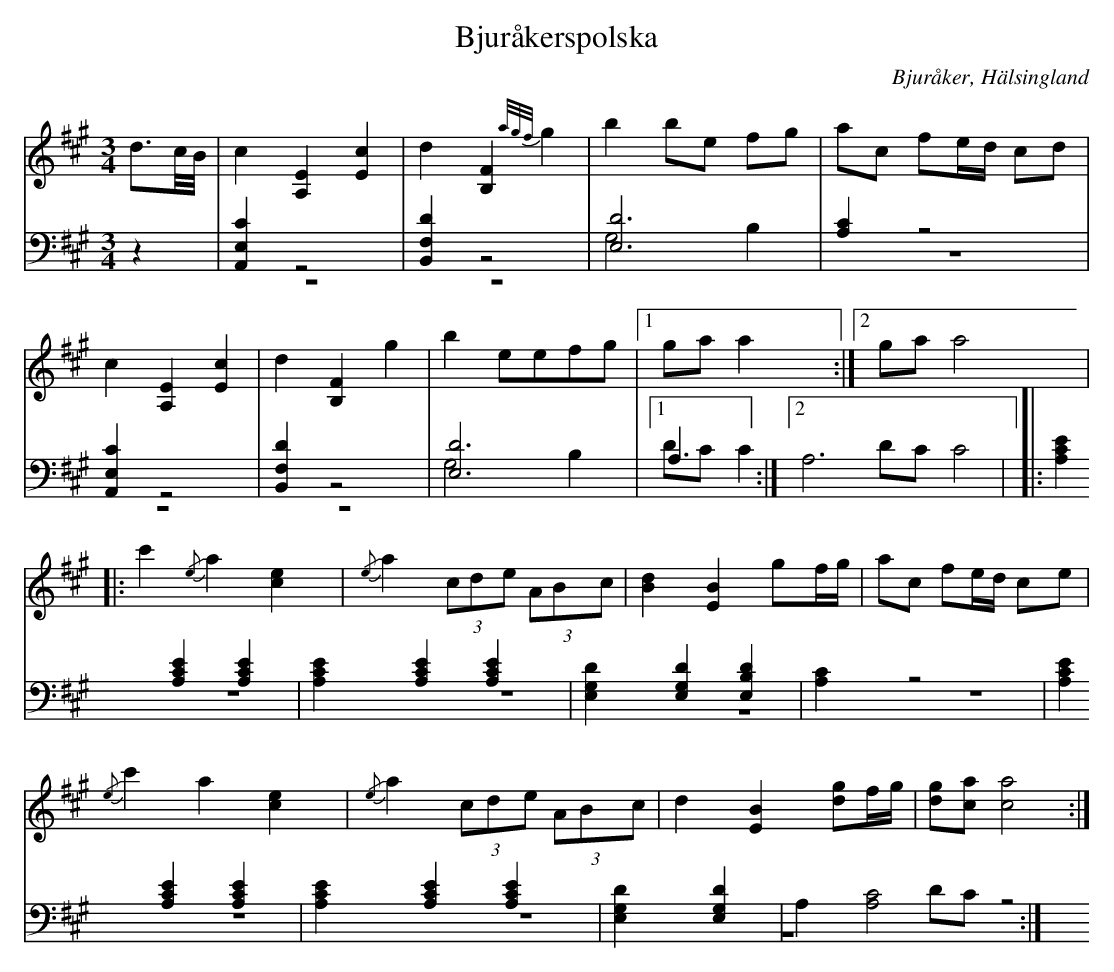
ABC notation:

X:1
T: Bjuråkerspolska
O: Bjuråker, Hälsingland
M: 3/4
L: 1/8
K: A
V:1
V:2
V:3 merge
V:1
d>c/B//|c2 [A,2E2] [E2c2]|d2 [B,2F2] {a/g/f/}g2|b2 be fg|ac fe/d/ cd|
c2 [A,2E2] [E2c2]|d2 [B,2F2] g2|b2 eefg|1 ga a2:|2 ga a4|
|:c'2 {/e}a2 [c2e2]|{/e}a2 (3cde (3ABc|[B2d2] [E2B2] gf/g/|ac fe/d/ ce|
{/e}c'2 a2 [c2e2]|{/e}a2 (3cde (3ABc|d2 [E2B2] [dg]f/g/|[dg][ca] [c4a4]:|
V:2 clef=bass
z2|[A,,2E,2C2] z4|[B,,2F,2D2] z4|[E,6D6]|[A,2C2] z4|
[A,,2E,2C2] z4|[B,,2F,2D2] z4|[E,6D6]|1 A,3:|2 A,6|
|:[A,2C2E2] [A,2C2E2] [A,2C2E2]|[A,2C2E2] [A,2C2E2] [A,2C2E2]|[E,2G,2D2] [E,2G,2D2] [E,2B,2D2]|[A,2C2] z4|
[A,2C2E2] [A,2C2E2] [A,2C2E2]|[A,2C2E2] [A,2C2E2] [A,2C2E2]|[E,2G,2D2] [E,2G,2D2] |A,2 [A,4C4]:|
V:3  clef=bass
z2|z6|z6|G,4 B,2|z6|
z6|z6|G,4 B,2|1 DC C2:|2 DC C4|
|:z6|z6|z6|z6|
z6|z6|z6|DC z4:|
